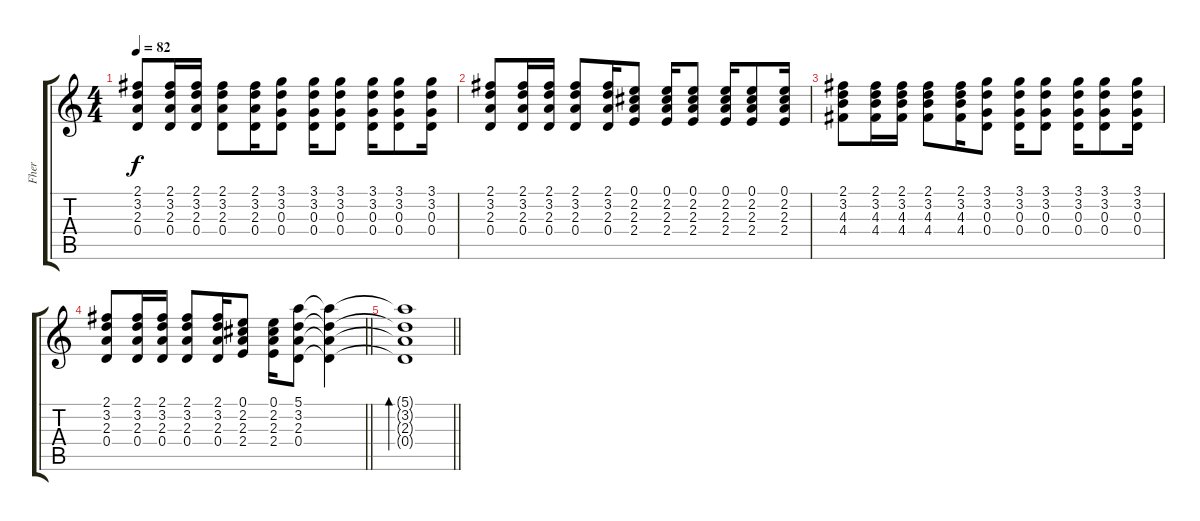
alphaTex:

\track ("Fher" "Fher") {instrument acousticguitarsteel}
\staff {score tabs}
\tuning (E4 B3 G3 D3 A2 E2) {hide}
\ts (4 4)
\tempo 82
\clef g2
\ks c
(2.1 3.2 2.3 0.4).8{dy f} (2.1 3.2 2.3 0.4).16 (2.1 3.2 2.3 0.4).16 (2.1 3.2 2.3 0.4).8 (2.1 3.2 2.3 0.4).16 (3.1 3.2 0.3 0.4).8 (3.1 3.2 0.3 0.4).16 (3.1 3.2 0.3 0.4).8 (3.1 3.2 0.3 0.4).16 (3.1 3.2 0.3 0.4).8 (3.1 3.2 0.3 0.4).16 |
(2.1 3.2 2.3 0.4).8 (2.1 3.2 2.3 0.4).16 (2.1 3.2 2.3 0.4).16 (2.1 3.2 2.3 0.4).8 (2.1 3.2 2.3 0.4).16 (0.1 2.2 2.3 2.4).8 (0.1 2.2 2.3 2.4).16 (0.1 2.2 2.3 2.4).8 (0.1 2.2 2.3 2.4).16 (0.1 2.2 2.3 2.4).8 (0.1 2.2 2.3 2.4).16 |
(2.1 3.2 4.3 4.4).8 (2.1 3.2 4.3 4.4).16 (2.1 3.2 4.3 4.4).16 (2.1 3.2 4.3 4.4).8 (2.1 3.2 4.3 4.4).16 (3.1 3.2 0.3 0.4).8 (3.1 3.2 0.3 0.4).16 (3.1 3.2 0.3 0.4).8 (3.1 3.2 0.3 0.4).16 (3.1 3.2 0.3 0.4).8 (3.1 3.2 0.3 0.4).16 |
\barLineRight lightlight
(2.1 3.2 2.3 0.4).8 (2.1 3.2 2.3 0.4).16 (2.1 3.2 2.3 0.4).16 (2.1 3.2 2.3 0.4).8 (2.1 3.2 2.3 0.4).16 (0.1 2.2 2.3 2.4).8 (0.1 2.2 2.3 2.4).16 (5.1 3.2 2.3 0.4).8 (5.1{t} 3.2{t} 2.3{t} 0.4{t}).4 |
\barLineRight lightlight
(5.1{t} 3.2{t} 2.3{t} 0.4{t}).1{bd 60}
